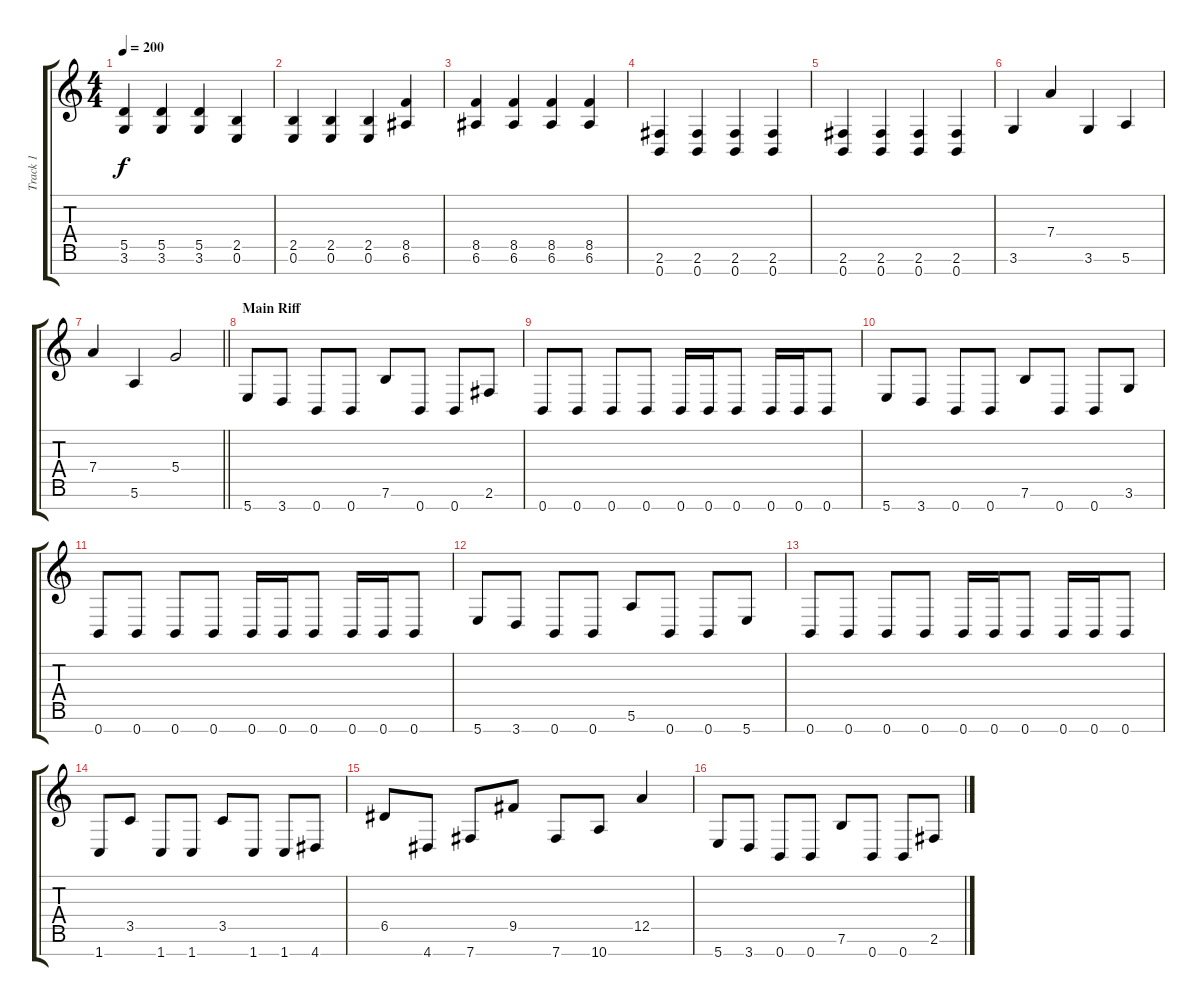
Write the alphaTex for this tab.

\track ("Track 1" "Track 1") {instrument distortionguitar}
\staff {score tabs}
\tuning (E4 B3 G3 D3 A2 E2 B1) {hide}
\ts (4 4)
\tempo 200
\clef g2
\ks c
(5.5 3.6).4{dy f} (5.5 3.6).4 (5.5 3.6).4 (2.5 0.6).4 |
(2.5 0.6).4 (2.5 0.6).4 (2.5 0.6).4 (8.5 6.6).4 |
(8.5 6.6).4 (8.5 6.6).4 (8.5 6.6).4 (8.5 6.6).4 |
(2.6 0.7).4 (2.6 0.7).4 (2.6 0.7).4 (2.6 0.7).4 |
(2.6 0.7).4 (2.6 0.7).4 (2.6 0.7).4 (2.6 0.7).4 |
3.6.4 7.4.4 3.6.4 5.6.4 |
\barLineRight lightlight
7.4.4 5.6.4 5.4.2 |
\section ("" "Main Riff")
5.7.8 3.7.8 0.7.8 0.7.8 7.6.8 0.7.8 0.7.8 2.6.8 |
0.7.8 0.7.8 0.7.8 0.7.8 0.7.16 0.7.16 0.7.8 0.7.16 0.7.16 0.7.8 |
5.7.8 3.7.8 0.7.8 0.7.8 7.6.8 0.7.8 0.7.8 3.6.8 |
0.7.8 0.7.8 0.7.8 0.7.8 0.7.16 0.7.16 0.7.8 0.7.16 0.7.16 0.7.8 |
5.7.8 3.7.8 0.7.8 0.7.8 5.6.8 0.7.8 0.7.8 5.7.8 |
0.7.8 0.7.8 0.7.8 0.7.8 0.7.16 0.7.16 0.7.8 0.7.16 0.7.16 0.7.8 |
1.7.8 3.5.8 1.7.8 1.7.8 3.5.8 1.7.8 1.7.8 4.7.8 |
6.5.8 4.7.8 7.7.8 9.5.8 7.7.8 10.7.8 12.5.4 |
5.7.8 3.7.8 0.7.8 0.7.8 7.6.8 0.7.8 0.7.8 2.6.8
